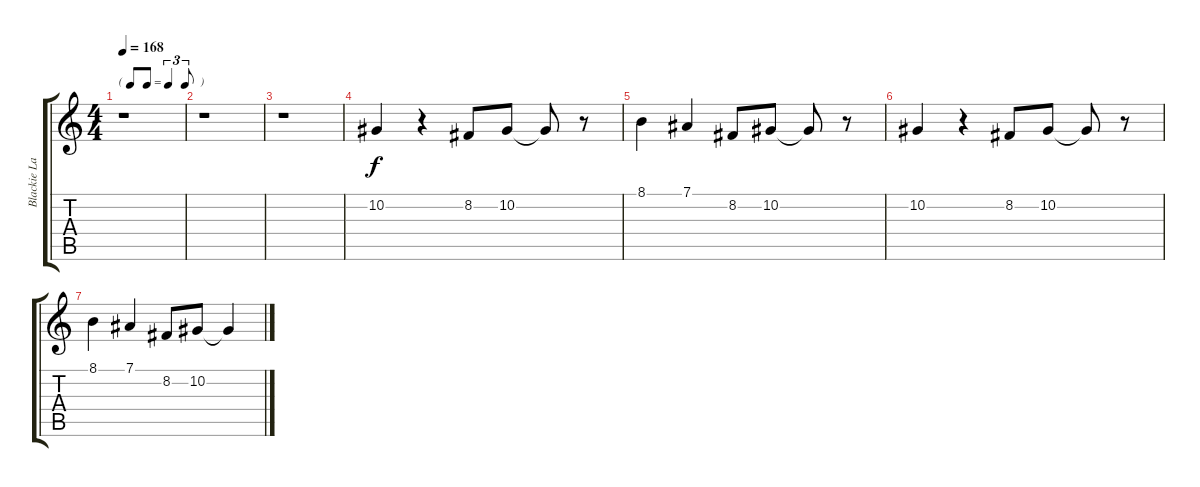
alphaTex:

\track ("Blackie Lawless (vocals)" "Blackie La") {instrument oboe}
\staff {score tabs}
\tuning (Eb4 Bb3 Gb3 Db3 Ab2 Eb2) {hide}
\ts (4 4)
\tf triplet8th
\tempo 168
\clef g2
\ks c
r.1{dy f} |
r.1 |
r.1 |
10.2.4 r.4 8.2.8 10.2.8 10.2{t}.8 r.8 |
8.1.4 7.1.4 8.2.8 10.2.8 10.2{t}.8 r.8 |
10.2.4 r.4 8.2.8 10.2.8 10.2{t}.8 r.8 |
8.1.4 7.1.4 8.2.8 10.2.8 10.2{t}.4
